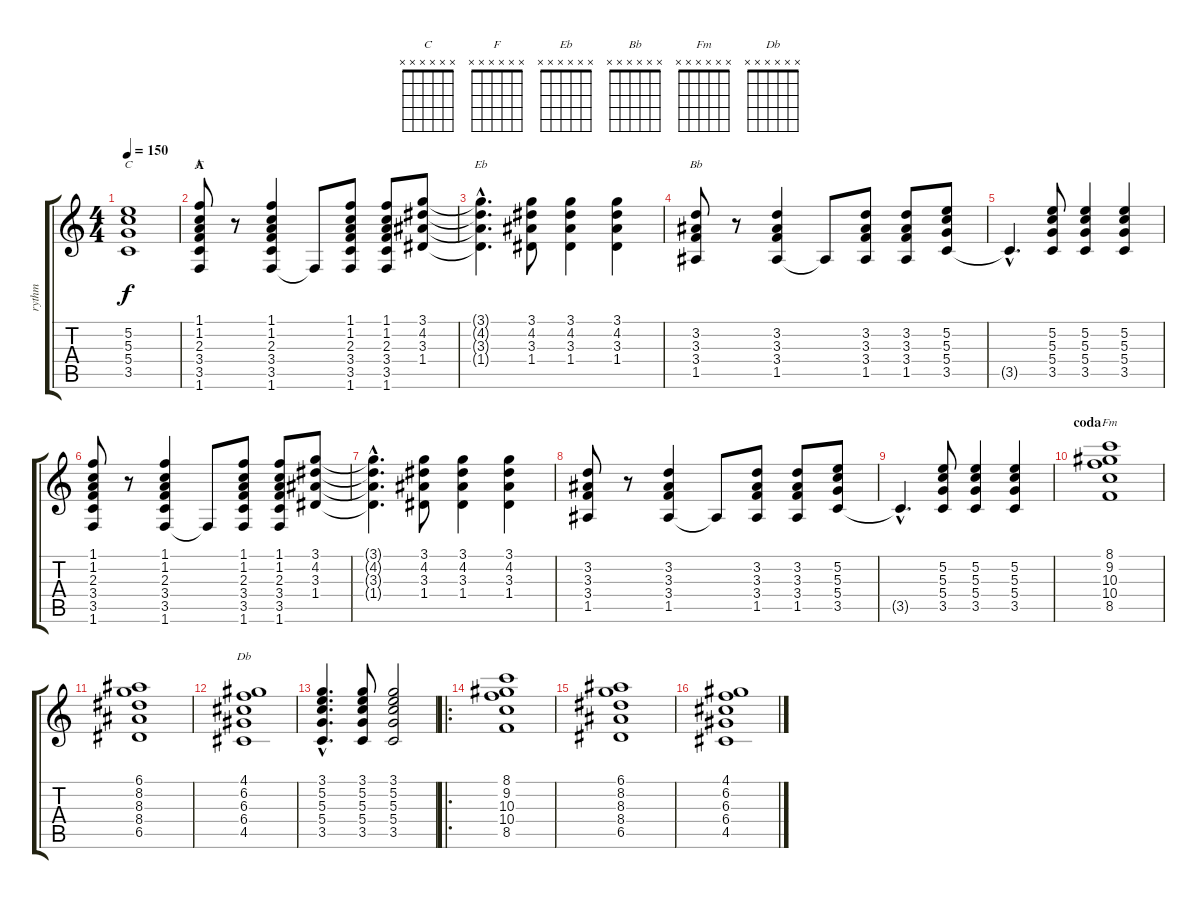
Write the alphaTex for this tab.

\track ("rythm" "rythm") {instrument acousticguitarnylon}
\staff {score tabs}
\tuning (E4 B3 G3 D3 A2 E2) {hide}
\chord ("C" x x x x x x) {firstfret 0}
\chord ("F" x x x x x x) {firstfret 0}
\chord ("Eb" x x x x x x) {firstfret 0}
\chord ("Bb" x x x x x x) {firstfret 0}
\chord ("Fm" x x x x x x) {firstfret 0}
\chord ("Db" x x x x x x) {firstfret 0}
\ts (4 4)
\tempo 150
\clef g2
\ks c
(5.2 5.3 5.4 3.5).1{ch "C" dy f} |
\section ("" "A")
(1.1 1.2 2.3 3.4 3.5 1.6).8{ch "F"} r.8 (1.1 1.2 2.3 3.4 3.5 1.6).4 1.6{t}.8 (1.1 1.2 2.3 3.4 3.5 1.6).8 (1.1 1.2 2.3 3.4 3.5 1.6).8 (3.1 4.2 3.3 1.4).8 |
(3.1{hac t} 4.2{hac t} 3.3{hac t} 1.4{hac t}).4{d ch "Eb"} (3.1 4.2 3.3 1.4).8 (3.1 4.2 3.3 1.4).4 (3.1 4.2 3.3 1.4).4 |
(3.2 3.3 3.4 1.5).8{ch "Bb"} r.8 (3.2 3.3 3.4 1.5).4 1.5{t}.8 (3.2 3.3 3.4 1.5).8 (3.2 3.3 3.4 1.5).8 (5.2 5.3 5.4 3.5).8 |
3.5{hac t}.4{d} (5.2 5.3 5.4 3.5).8 (5.2 5.3 5.4 3.5).4 (5.2 5.3 5.4 3.5).4 |
(1.1 1.2 2.3 3.4 3.5 1.6).8 r.8 (1.1 1.2 2.3 3.4 3.5 1.6).4 1.6{t}.8 (1.1 1.2 2.3 3.4 3.5 1.6).8 (1.1 1.2 2.3 3.4 3.5 1.6).8 (3.1 4.2 3.3 1.4).8 |
(3.1{hac t} 4.2{hac t} 3.3{hac t} 1.4{hac t}).4{d} (3.1 4.2 3.3 1.4).8 (3.1 4.2 3.3 1.4).4 (3.1 4.2 3.3 1.4).4 |
(3.2 3.3 3.4 1.5).8 r.8 (3.2 3.3 3.4 1.5).4 1.5{t}.8 (3.2 3.3 3.4 1.5).8 (3.2 3.3 3.4 1.5).8 (5.2 5.3 5.4 3.5).8 |
3.5{hac t}.4{d} (5.2 5.3 5.4 3.5).8 (5.2 5.3 5.4 3.5).4 (5.2 5.3 5.4 3.5).4 |
\section ("" "coda")
(8.1 9.2 10.3 10.4 8.5).1{ch "Fm"} |
(6.1 8.2 8.3 8.4 6.5).1 |
(4.1 6.2 6.3 6.4 4.5).1{ch "Db"} |
(3.1{hac} 5.2{hac} 5.3{hac} 5.4{hac} 3.5{hac}).4{d} (3.1 5.2 5.3 5.4 3.5).8 (3.1 5.2 5.3 5.4 3.5).2 |
\ro
(8.1 9.2 10.3 10.4 8.5).1 |
(6.1 8.2 8.3 8.4 6.5).1 |
(4.1 6.2 6.3 6.4 4.5).1
